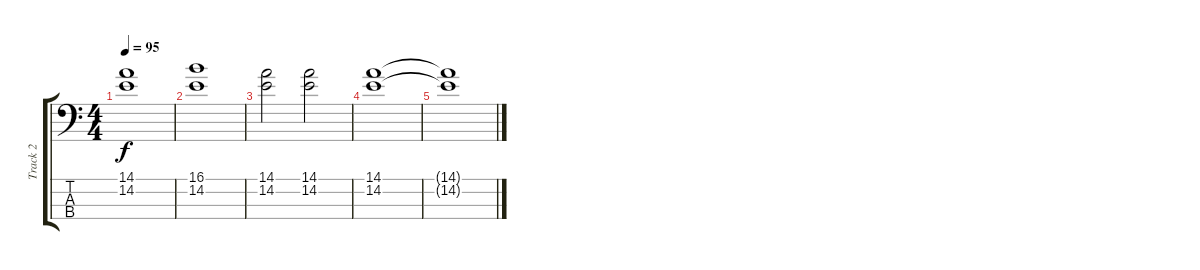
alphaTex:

\track ("Track 2" "Track 2") {instrument electricbasspick}
\staff {score tabs}
\tuning (G2 D2 A1 E1) {hide}
\ts (4 4)
\tempo 95
\clef f4
\ks c
(14.1 14.2).1{dy f} |
(16.1 14.2).1 |
(14.1 14.2).2 (14.1 14.2).2 |
(14.1 14.2).1 |
(14.1{t} 14.2{t}).1
